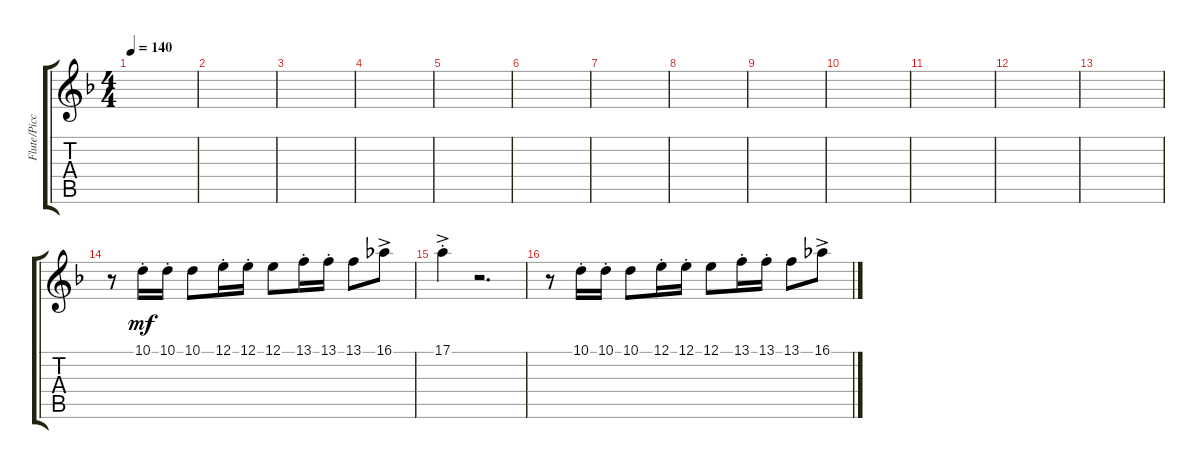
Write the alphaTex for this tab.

\track ("Flute/Piccalo" "Flute/Picc") {instrument flute}
\staff {score tabs}
\tuning (E4 B3 G3 D3 A2 E2) {hide}
\ts (4 4)
\tempo 140
\clef g2
\ks dminor
|
|
|
|
|
|
|
|
|
|
|
|
|
r.8 10.1{st}.16{dy mf} 10.1{st}.16 10.1.8 12.1{st}.16 12.1{st}.16 12.1.8 13.1{st}.16 13.1{st}.16 13.1.8 16.1{ac}.8 |
17.1{ac st}.4 r.2{d} |
r.8 10.1{st}.16 10.1{st}.16 10.1.8 12.1{st}.16 12.1{st}.16 12.1.8 13.1{st}.16 13.1{st}.16 13.1.8 16.1{ac}.8
